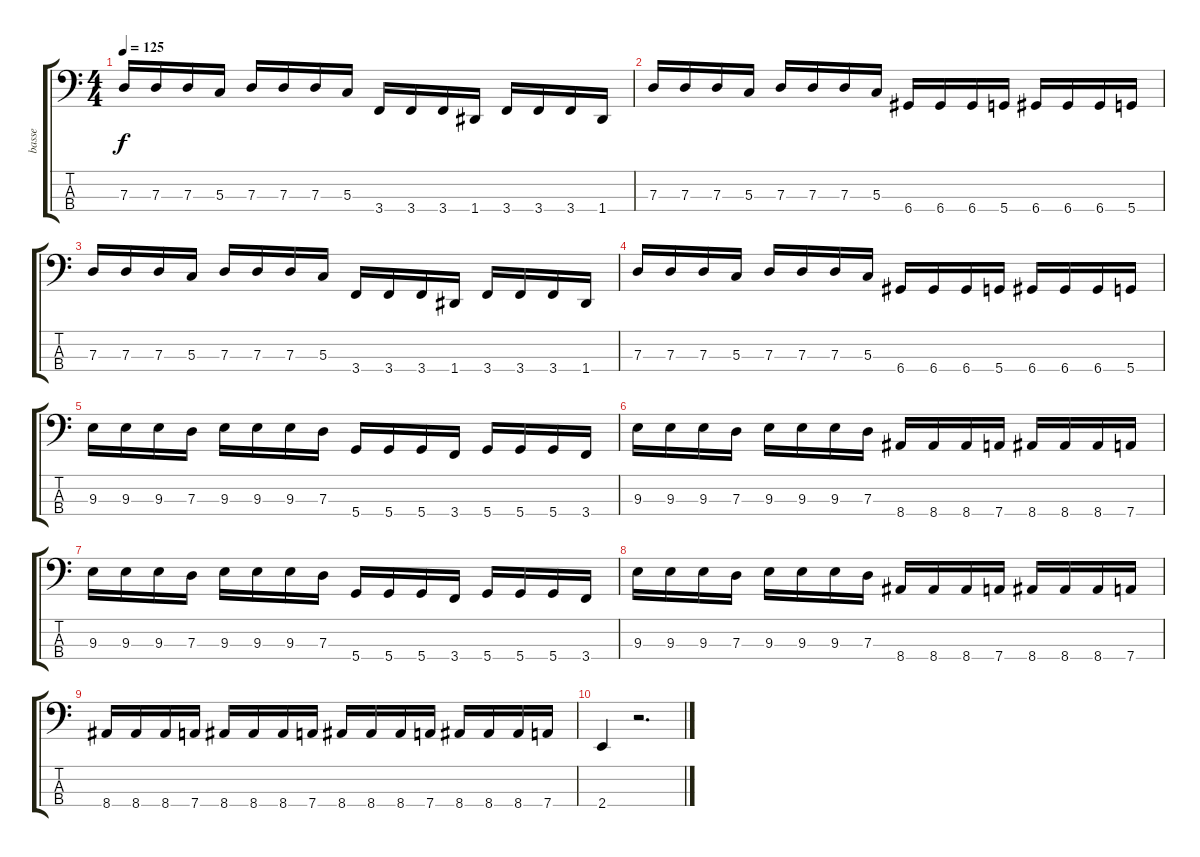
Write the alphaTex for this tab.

\track ("basse" "basse") {instrument electricbasspick}
\staff {score tabs}
\tuning (F2 C2 G1 D1) {hide}
\ts (4 4)
\tempo 125
\clef f4
\ks c
7.3.16{dy f} 7.3.16 7.3.16 5.3.16 7.3.16 7.3.16 7.3.16 5.3.16 3.4.16 3.4.16 3.4.16 1.4.16 3.4.16 3.4.16 3.4.16 1.4.16 |
7.3.16 7.3.16 7.3.16 5.3.16 7.3.16 7.3.16 7.3.16 5.3.16 6.4.16 6.4.16 6.4.16 5.4.16 6.4.16 6.4.16 6.4.16 5.4.16 |
7.3.16 7.3.16 7.3.16 5.3.16 7.3.16 7.3.16 7.3.16 5.3.16 3.4.16 3.4.16 3.4.16 1.4.16 3.4.16 3.4.16 3.4.16 1.4.16 |
7.3.16 7.3.16 7.3.16 5.3.16 7.3.16 7.3.16 7.3.16 5.3.16 6.4.16 6.4.16 6.4.16 5.4.16 6.4.16 6.4.16 6.4.16 5.4.16 |
9.3.16 9.3.16 9.3.16 7.3.16 9.3.16 9.3.16 9.3.16 7.3.16 5.4.16 5.4.16 5.4.16 3.4.16 5.4.16 5.4.16 5.4.16 3.4.16 |
9.3.16 9.3.16 9.3.16 7.3.16 9.3.16 9.3.16 9.3.16 7.3.16 8.4.16 8.4.16 8.4.16 7.4.16 8.4.16 8.4.16 8.4.16 7.4.16 |
9.3.16 9.3.16 9.3.16 7.3.16 9.3.16 9.3.16 9.3.16 7.3.16 5.4.16 5.4.16 5.4.16 3.4.16 5.4.16 5.4.16 5.4.16 3.4.16 |
9.3.16 9.3.16 9.3.16 7.3.16 9.3.16 9.3.16 9.3.16 7.3.16 8.4.16 8.4.16 8.4.16 7.4.16 8.4.16 8.4.16 8.4.16 7.4.16 |
8.4.16 8.4.16 8.4.16 7.4.16 8.4.16 8.4.16 8.4.16 7.4.16 8.4.16 8.4.16 8.4.16 7.4.16 8.4.16 8.4.16 8.4.16 7.4.16 |
2.4.4 r.2{d}
